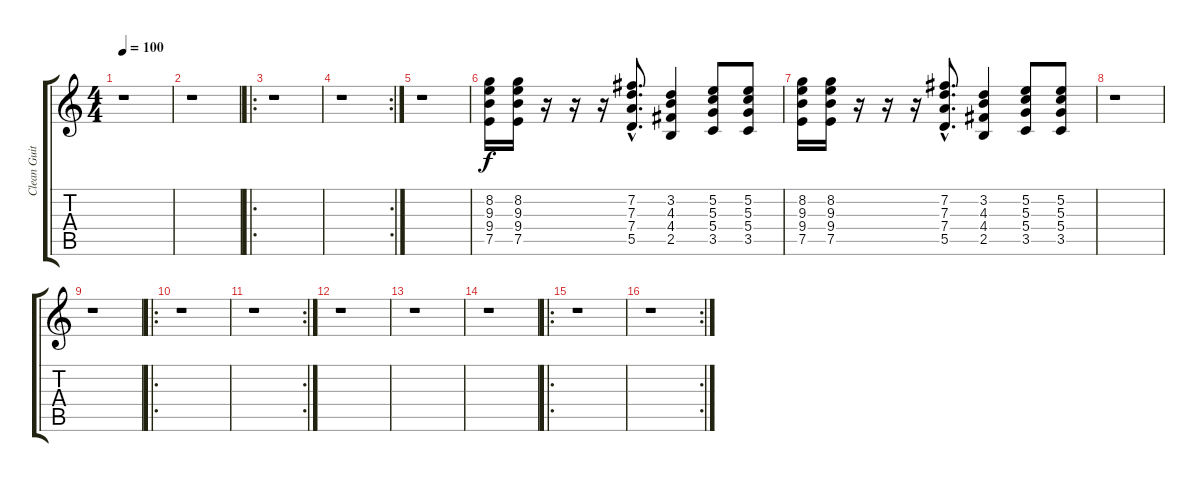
\track ("Clean Guitars" "Clean Guit") {instrument electricguitarclean}
\staff {score tabs}
\tuning (E4 B3 G3 D3 A2 E2) {hide}
\ts (4 4)
\tempo 100
\clef g2
\ks c
r.1{dy f} |
r.1 |
\ro
r.1 |
\rc 2
r.1 |
r.1 |
(8.2 9.3 9.4 7.5).16 (8.2 9.3 9.4 7.5).16 r.16 r.16 r.16 (7.2{hac} 7.3{hac} 7.4{hac} 5.5{hac}).8{d} (3.2 4.3 4.4 2.5).4 (5.2 5.3 5.4 3.5).8 (5.2 5.3 5.4 3.5).8 |
(8.2 9.3 9.4 7.5).16 (8.2 9.3 9.4 7.5).16 r.16 r.16 r.16 (7.2{hac} 7.3{hac} 7.4{hac} 5.5{hac}).8{d} (3.2 4.3 4.4 2.5).4 (5.2 5.3 5.4 3.5).8 (5.2 5.3 5.4 3.5).8 |
r.1 |
r.1 |
\ro
r.1 |
\rc 2
r.1 |
r.1 |
r.1 |
r.1 |
\ro
r.1 |
\rc 2
r.1
